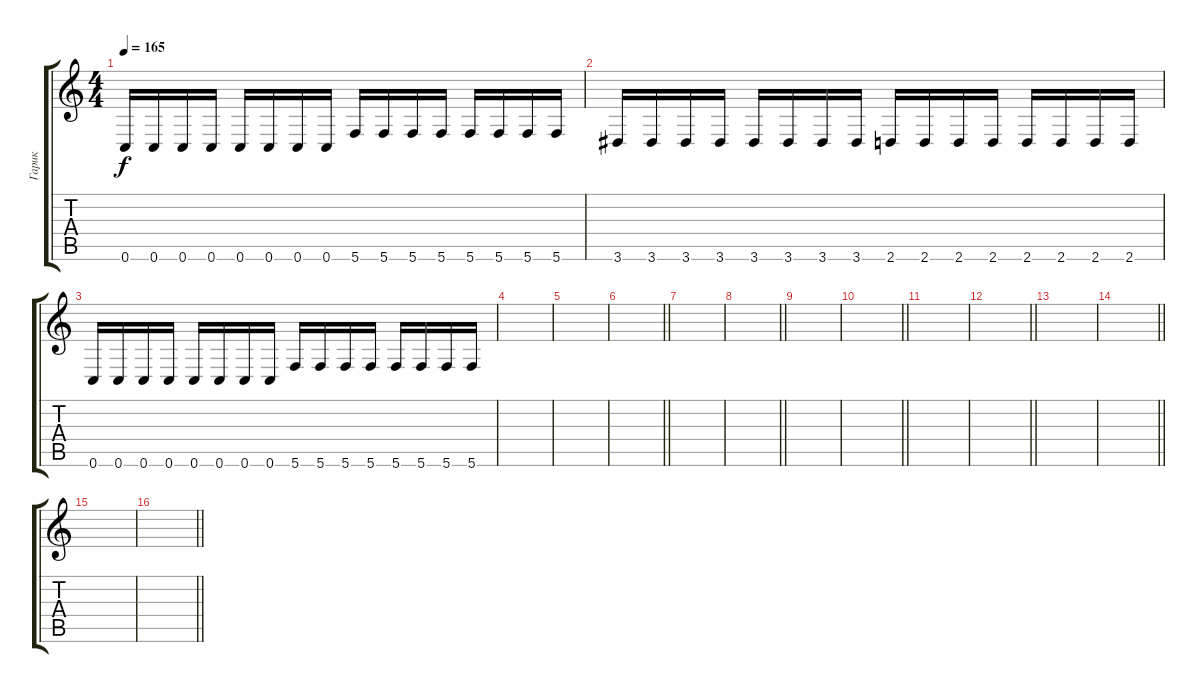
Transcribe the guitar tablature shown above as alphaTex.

\track ("Гарик" "Гарик") {instrument distortionguitar}
\staff {score tabs}
\tuning (D4 A3 F3 C3 G2 C2) {hide}
\ts (4 4)
\tempo 165
\clef g2
\ks c
0.6.16{dy f} 0.6.16 0.6.16 0.6.16 0.6.16 0.6.16 0.6.16 0.6.16 5.6.16 5.6.16 5.6.16 5.6.16 5.6.16 5.6.16 5.6.16 5.6.16 |
3.6.16 3.6.16 3.6.16 3.6.16 3.6.16 3.6.16 3.6.16 3.6.16 2.6.16 2.6.16 2.6.16 2.6.16 2.6.16 2.6.16 2.6.16 2.6.16 |
0.6.16 0.6.16 0.6.16 0.6.16 0.6.16 0.6.16 0.6.16 0.6.16 5.6.16 5.6.16 5.6.16 5.6.16 5.6.16 5.6.16 5.6.16 5.6.16 |
|
|
\barLineRight lightlight
|
|
\barLineRight lightlight
|
|
\barLineRight lightlight
|
|
\barLineRight lightlight
|
|
\barLineRight lightlight
|
|
\barLineRight lightlight
